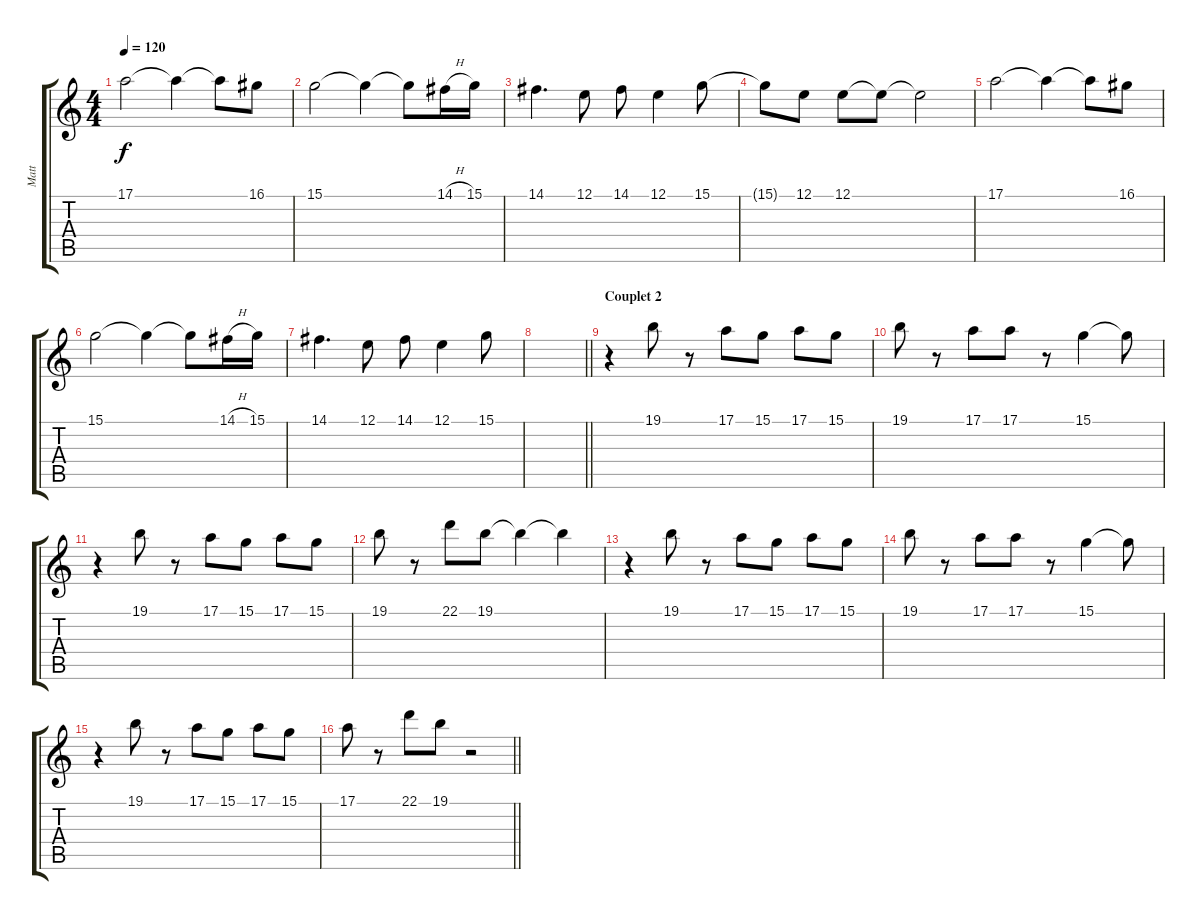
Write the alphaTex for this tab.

\track ("Matt" "Matt") {instrument brasssection}
\staff {score tabs}
\tuning (E4 B3 G3 D3 A2 E2) {hide}
\ts (4 4)
\tempo 120
\clef g2
\ks c
17.1.2{dy f} 17.1{t}.4 17.1{t}.8 16.1.8 |
15.1.2 15.1{t}.4 15.1{t}.8 14.1{h}.16 15.1.16 |
14.1.4{d} 12.1.8 14.1.8 12.1.4 15.1.8 |
15.1{t}.8 12.1.8 12.1.8 12.1{t}.8 12.1{t}.2 |
17.1.2 17.1{t}.4 17.1{t}.8 16.1.8 |
15.1.2 15.1{t}.4 15.1{t}.8 14.1{h}.16 15.1.16 |
14.1.4{d} 12.1.8 14.1.8 12.1.4 15.1.8 |
\barLineRight lightlight
|
\section ("" "Couplet 2")
r.4 19.1.8 r.8 17.1.8 15.1.8 17.1.8 15.1.8 |
19.1.8 r.8 17.1.8 17.1.8 r.8 15.1.4 15.1{t}.8 |
r.4 19.1.8 r.8 17.1.8 15.1.8 17.1.8 15.1.8 |
19.1.8 r.8 22.1.8 19.1.8 19.1{t}.4 19.1{t}.4 |
r.4 19.1.8 r.8 17.1.8 15.1.8 17.1.8 15.1.8 |
19.1.8 r.8 17.1.8 17.1.8 r.8 15.1.4 15.1{t}.8 |
r.4 19.1.8 r.8 17.1.8 15.1.8 17.1.8 15.1.8 |
\barLineRight lightlight
17.1.8 r.8 22.1.8 19.1.8 r.2
